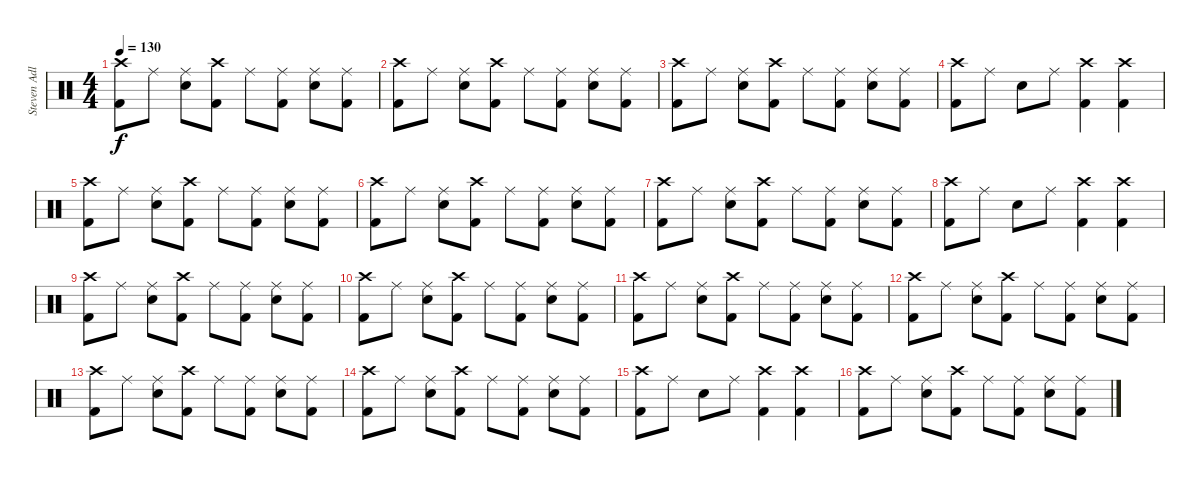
\track ("Steven Adler" "Steven Adl") {instrument percussion}
\staff {score}
\articulation defaults
\ts (4 4)
\tempo 130
\clef neutral
\ks c
("Crash high (hit)" "Kick (hit) 2").8{dy f} "Ride (middle)".8 ("Ride (middle)" "Snare (hit) 2").8 ("Crash high (hit)" "Kick (hit) 2").8 "Ride (middle)".8 ("Ride (middle)" "Kick (hit) 2").8 ("Ride (middle)" "Snare (hit) 2").8 ("Ride (middle)" "Kick (hit) 2").8 |
("Crash high (hit)" "Kick (hit) 2").8 "Ride (middle)".8 ("Ride (middle)" "Snare (hit) 2").8 ("Crash high (hit)" "Kick (hit) 2").8 "Ride (middle)".8 ("Ride (middle)" "Kick (hit) 2").8 ("Ride (middle)" "Snare (hit) 2").8 ("Ride (middle)" "Kick (hit) 2").8 |
("Crash high (hit)" "Kick (hit) 2").8 "Ride (middle)".8 ("Ride (middle)" "Snare (hit) 2").8 ("Crash high (hit)" "Kick (hit) 2").8 "Ride (middle)".8 ("Ride (middle)" "Kick (hit) 2").8 ("Ride (middle)" "Snare (hit) 2").8 ("Ride (middle)" "Kick (hit) 2").8 |
("Crash high (hit)" "Kick (hit) 2").8 "Ride (middle)".8 "Snare (hit) 2".8 "Ride (middle)".8 ("Crash high (hit)" "Kick (hit) 2").4 ("Crash high (hit)" "Kick (hit) 2").4 |
("Crash high (hit)" "Kick (hit) 2").8 "Ride (middle)".8 ("Ride (middle)" "Snare (hit) 2").8 ("Crash high (hit)" "Kick (hit) 2").8 "Ride (middle)".8 ("Ride (middle)" "Kick (hit) 2").8 ("Ride (middle)" "Snare (hit) 2").8 ("Ride (middle)" "Kick (hit) 2").8 |
("Crash high (hit)" "Kick (hit) 2").8 "Ride (middle)".8 ("Ride (middle)" "Snare (hit) 2").8 ("Crash high (hit)" "Kick (hit) 2").8 "Ride (middle)".8 ("Ride (middle)" "Kick (hit) 2").8 ("Ride (middle)" "Snare (hit) 2").8 ("Ride (middle)" "Kick (hit) 2").8 |
("Crash high (hit)" "Kick (hit) 2").8 "Ride (middle)".8 ("Ride (middle)" "Snare (hit) 2").8 ("Crash high (hit)" "Kick (hit) 2").8 "Ride (middle)".8 ("Ride (middle)" "Kick (hit) 2").8 ("Ride (middle)" "Snare (hit) 2").8 ("Ride (middle)" "Kick (hit) 2").8 |
("Crash high (hit)" "Kick (hit) 2").8 "Ride (middle)".8 "Snare (hit) 2".8 "Ride (middle)".8 ("Crash high (hit)" "Kick (hit) 2").4 ("Crash high (hit)" "Kick (hit) 2").4 |
("Crash high (hit)" "Kick (hit) 2").8 "Ride (middle)".8 ("Ride (middle)" "Snare (hit) 2").8 ("Crash high (hit)" "Kick (hit) 2").8 "Ride (middle)".8 ("Ride (middle)" "Kick (hit) 2").8 ("Ride (middle)" "Snare (hit) 2").8 ("Ride (middle)" "Kick (hit) 2").8 |
("Crash high (hit)" "Kick (hit) 2").8 "Ride (middle)".8 ("Ride (middle)" "Snare (hit) 2").8 ("Crash high (hit)" "Kick (hit) 2").8 "Ride (middle)".8 ("Ride (middle)" "Kick (hit) 2").8 ("Ride (middle)" "Snare (hit) 2").8 ("Ride (middle)" "Kick (hit) 2").8 |
("Crash high (hit)" "Kick (hit) 2").8 "Ride (middle)".8 ("Ride (middle)" "Snare (hit) 2").8 ("Crash high (hit)" "Kick (hit) 2").8 "Ride (middle)".8 ("Ride (middle)" "Kick (hit) 2").8 ("Ride (middle)" "Snare (hit) 2").8 ("Ride (middle)" "Kick (hit) 2").8 |
("Crash high (hit)" "Kick (hit) 2").8 "Ride (middle)".8 ("Ride (middle)" "Snare (hit) 2").8 ("Crash high (hit)" "Kick (hit) 2").8 "Ride (middle)".8 ("Ride (middle)" "Kick (hit) 2").8 ("Ride (middle)" "Snare (hit) 2").8 ("Ride (middle)" "Kick (hit) 2").8 |
("Crash high (hit)" "Kick (hit) 2").8 "Ride (middle)".8 ("Ride (middle)" "Snare (hit) 2").8 ("Crash high (hit)" "Kick (hit) 2").8 "Ride (middle)".8 ("Ride (middle)" "Kick (hit) 2").8 ("Ride (middle)" "Snare (hit) 2").8 ("Ride (middle)" "Kick (hit) 2").8 |
("Crash high (hit)" "Kick (hit) 2").8 "Ride (middle)".8 ("Ride (middle)" "Snare (hit) 2").8 ("Crash high (hit)" "Kick (hit) 2").8 "Ride (middle)".8 ("Ride (middle)" "Kick (hit) 2").8 ("Ride (middle)" "Snare (hit) 2").8 ("Ride (middle)" "Kick (hit) 2").8 |
("Crash high (hit)" "Kick (hit) 2").8 "Ride (middle)".8 "Snare (hit) 2".8 "Ride (middle)".8 ("Crash high (hit)" "Kick (hit) 2").4 ("Crash high (hit)" "Kick (hit) 2").4 |
("Crash high (hit)" "Kick (hit) 2").8 "Ride (middle)".8 ("Ride (middle)" "Snare (hit) 2").8 ("Crash high (hit)" "Kick (hit) 2").8 "Ride (middle)".8 ("Ride (middle)" "Kick (hit) 2").8 ("Ride (middle)" "Snare (hit) 2").8 ("Ride (middle)" "Kick (hit) 2").8
